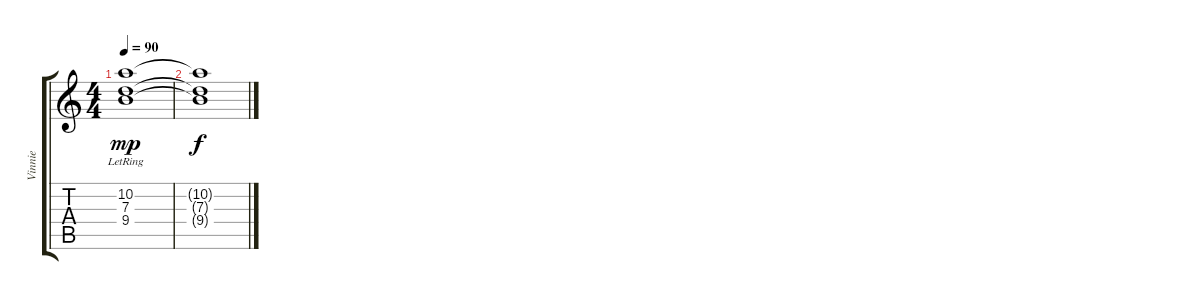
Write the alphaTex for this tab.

\track ("Vinnie" "Vinnie") {instrument electricguitarjazz}
\staff {score tabs}
\tuning (E4 B3 G3 D3 A2 E2) {hide}
\ts (4 4)
\tempo 90
\clef g2
\ks c
(10.2 7.3 9.4{lr}).1{dy mp} |
(10.2{t} 7.3{t} 9.4{t}).1{dy f}
